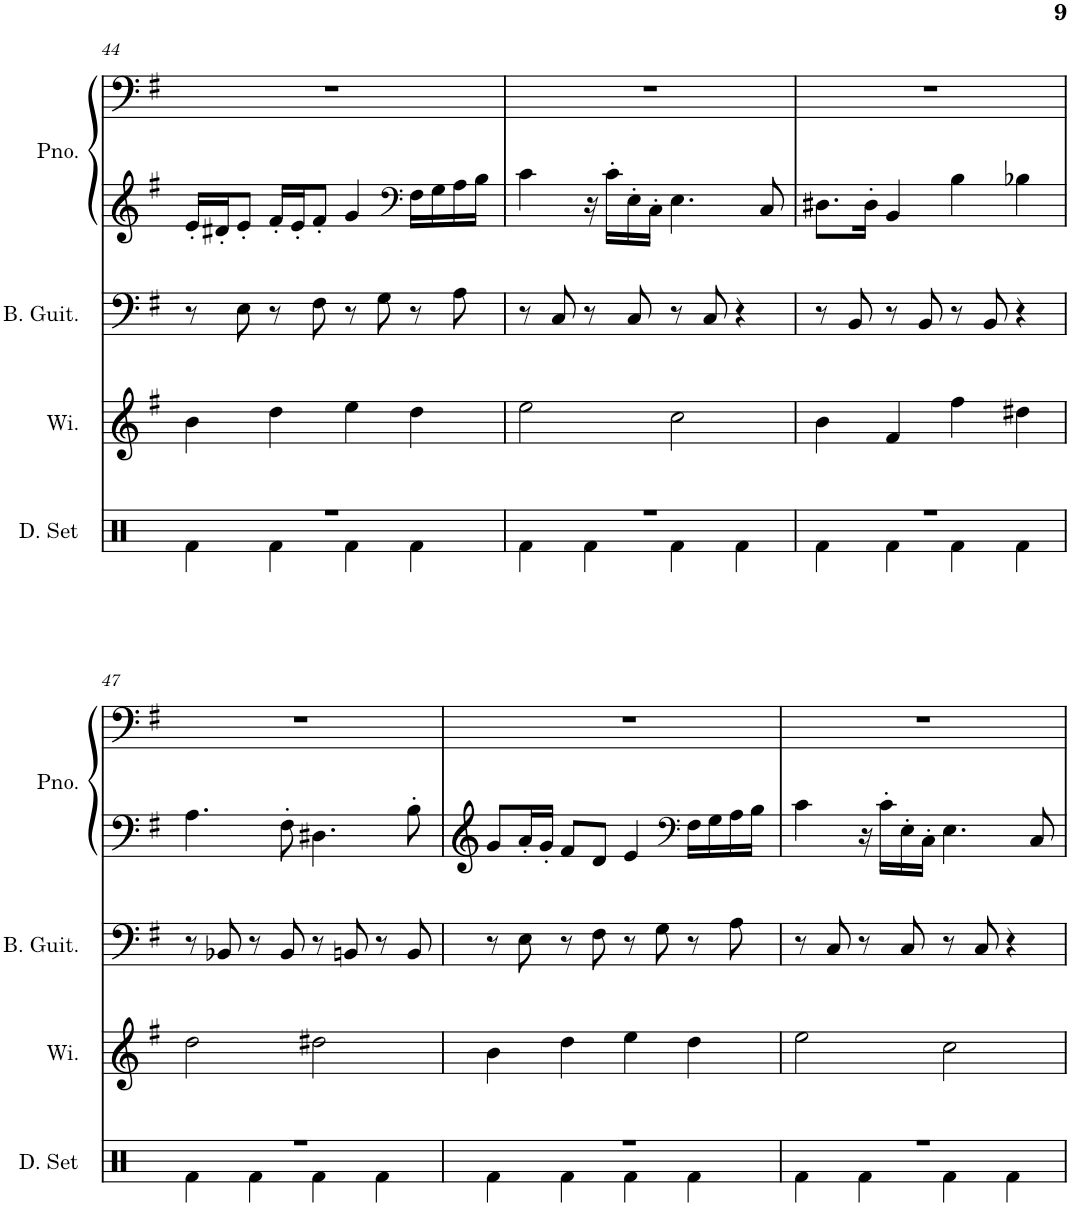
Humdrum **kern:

**kern	**kern	**kern	**kern	**kern
*part4	*part3	*part2	*part1	*part1
*staff5	*staff4	*staff3	*staff2	*staff1
*I"Drumset, Drumset	*I"Winds, Flute	*I"Bass Guitar, Bass Guitar	*I"Piano, Piano	*
*I'D. Set	*I'Wi.	*I'B. Guit.	*I'Pno.	*
!!LO:PB:g=z
*clefX	*clefF4	*clefF4	*clefF4	*clefF4
*	*	*Trd7c12	*	*
*k[]	*k[f#]	*k[f#]	*k[f#]	*k[f#]
*M4/4	*M4/4	*M4/4	*M4/4	*M4/4
=44	=44	=44	=44	=44
*^	*	*	*	*
1r	4Rf\	4b\	8r	16e'/LL	1r
.	.	.	.	16d#X'/J	.
.	.	.	8E\	8e'/J	.
.	4Rf\	4dd\	8r	16f#'/LL	.
.	.	.	.	16e'/J	.
.	.	.	8F#\	8f#'/J	.
.	4Rf\	4ee\	8r	4g/	.
.	.	.	8G\	.	.
*	*	*	*	*clefF4	*
.	4Rf\	4dd\	8r	16F#\LL	.
.	.	.	.	16G\	.
.	.	.	8A\	16A\	.
.	.	.	.	16B\JJ	.
=45	=45	=45	=45	=45	=45
1r	4Rf\	2ee\	8r	4c\	1r
.	.	.	8C/	.	.
.	4Rf\	.	8r	16r	.
.	.	.	.	16c'\LL	.
.	.	.	8C/	16E'\	.
.	.	.	.	16C'\JJ	.
.	4Rf\	2cc\	8r	4.E\	.
.	.	.	8C/	.	.
.	4Rf\	.	4r	.	.
.	.	.	.	8C/	.
=46	=46	=46	=46	=46	=46
1r	4Rf\	4b\	8r	8.D#X\L	1r
.	.	.	8BB/	.	.
.	.	.	.	16D#'\Jk	.
.	4Rf\	4f#/	8r	4BB/	.
.	.	.	8BB/	.	.
.	4Rf\	4ff#\	8r	4B\	.
.	.	.	8BB/	.	.
.	4Rf\	4dd#X\	4r	4B-X\	.
!!LO:LB:g=z
=47	=47	=47	=47	=47	=47
1r	4Rf\	2dd\	8r	4.A\	1r
.	.	.	8BB-X/	.	.
.	4Rf\	.	8r	.	.
.	.	.	8BB-/	8F#'\	.
.	4Rf\	2dd#X\	8r	4.D#X\	.
.	.	.	8BBn/	.	.
.	4Rf\	.	8r	.	.
.	.	.	8BB/	8B'\	.
=48	=48	=48	=48	=48	=48
1r	4Rf\	4b\	8r	8g/L	1r
.	.	.	8E\	16a'/L	.
.	.	.	.	16g'/JJ	.
.	4Rf\	4dd\	8r	8f#/L	.
.	.	.	8F#\	8d/J	.
.	4Rf\	4ee\	8r	4e/	.
.	.	.	8G\	.	.
*	*	*	*	*clefF4	*
.	4Rf\	4dd\	8r	16F#\LL	.
.	.	.	.	16G\	.
.	.	.	8A\	16A\	.
.	.	.	.	16B\JJ	.
=49	=49	=49	=49	=49	=49
1r	4Rf\	2ee\	8r	4c\	1r
.	.	.	8C/	.	.
.	4Rf\	.	8r	16r	.
.	.	.	.	16c'\LL	.
.	.	.	8C/	16E'\	.
.	.	.	.	16C'\JJ	.
.	4Rf\	2cc\	8r	4.E\	.
.	.	.	8C/	.	.
.	4Rf\	.	4r	.	.
.	.	.	.	8C/	.
*v	*v	*	*	*	*
=	=	=	=	=
*-	*-	*-	*-	*-
